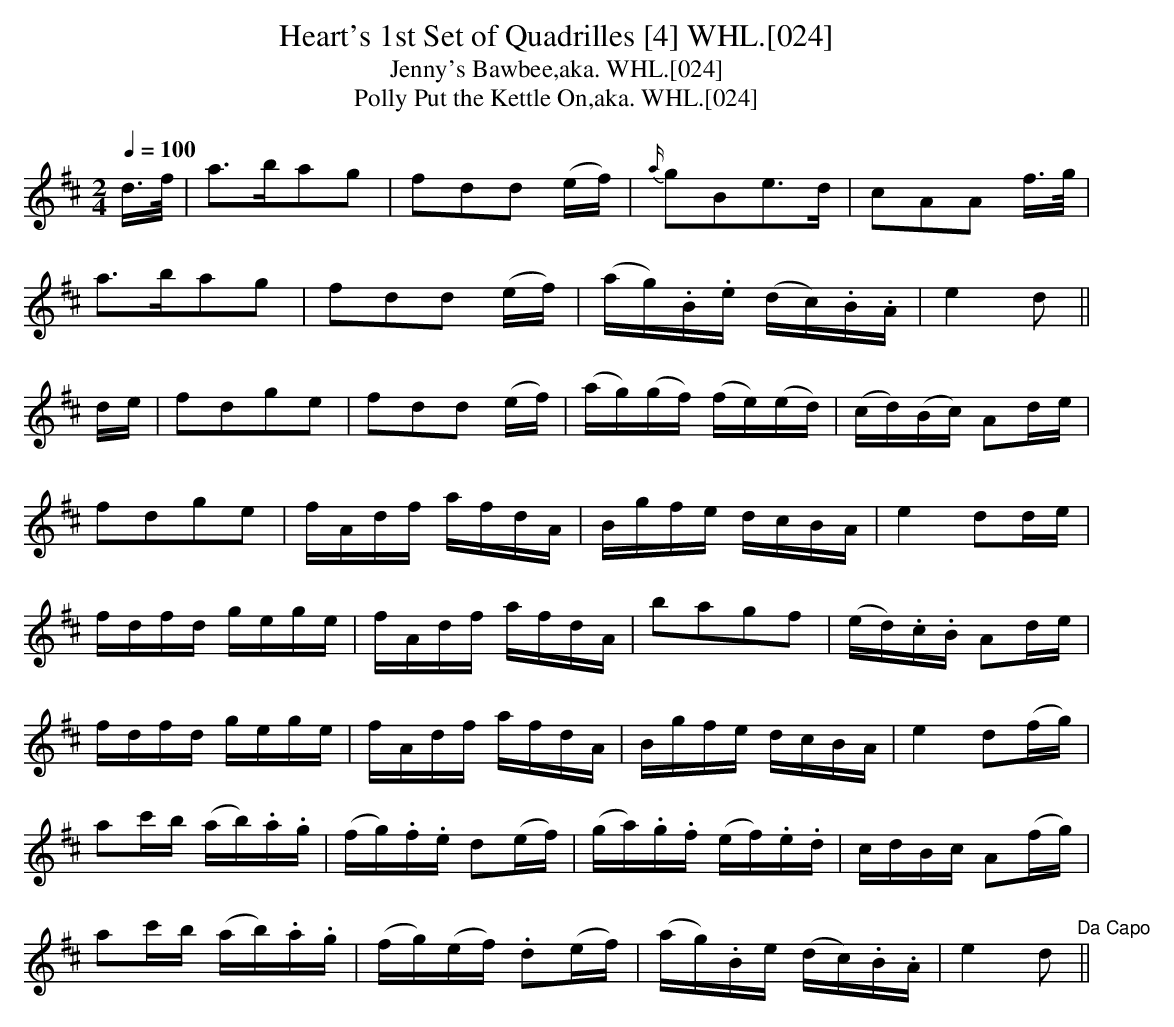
X:1
T:Heart's 1st Set of Quadrilles [4] WHL.[024]
T:Jenny's Bawbee,aka. WHL.[024]
T:Polly Put the Kettle On,aka. WHL.[024]
M:2/4
L:1/8
Q:1/4=100
K:D
d/>f/|a>bag|fdd (e/f/)|{a/}gBe>d|cAA f/>g/|
a>bag|fdd (e/f/)|(a/g/).B/.e/ (d/c/).B/.A/ |e2d||
d/e/|fdge|fdd (e/f/)|(a/g/)(g/f/) (f/e/)(e/d/)|(c/d/)(B/c/) Ad/e/|
fdge|f/A/d/f/ a/f/d/A/|B/g/f/e/ d/c/B/A/|e2dd/e/|
f/d/f/d/ g/e/g/e/|f/A/d/f/ a/f/d/A/|bagf|(e/d/).c/.B/ Ad/e/|
f/d/f/d/ g/e/g/e/|f/A/d/f/ a/f/d/A/|B/g/f/e/ d/c/B/A/|e2d(f/g/)|
ac'/b/ (a/b/).a/.g/|(f/g/).f/.e/ d(e/f/)|(g/a/).g/.f/ (e/f/).e/.d/|c/d/B/c/ A(f/g/)|
ac'/b/ (a/b/).a/.g/|(f/g/)(e/f/) .d(e/f/)|(a/g/).B/e/  (d/c/).B/.A/|e2d"^Da Capo"||
